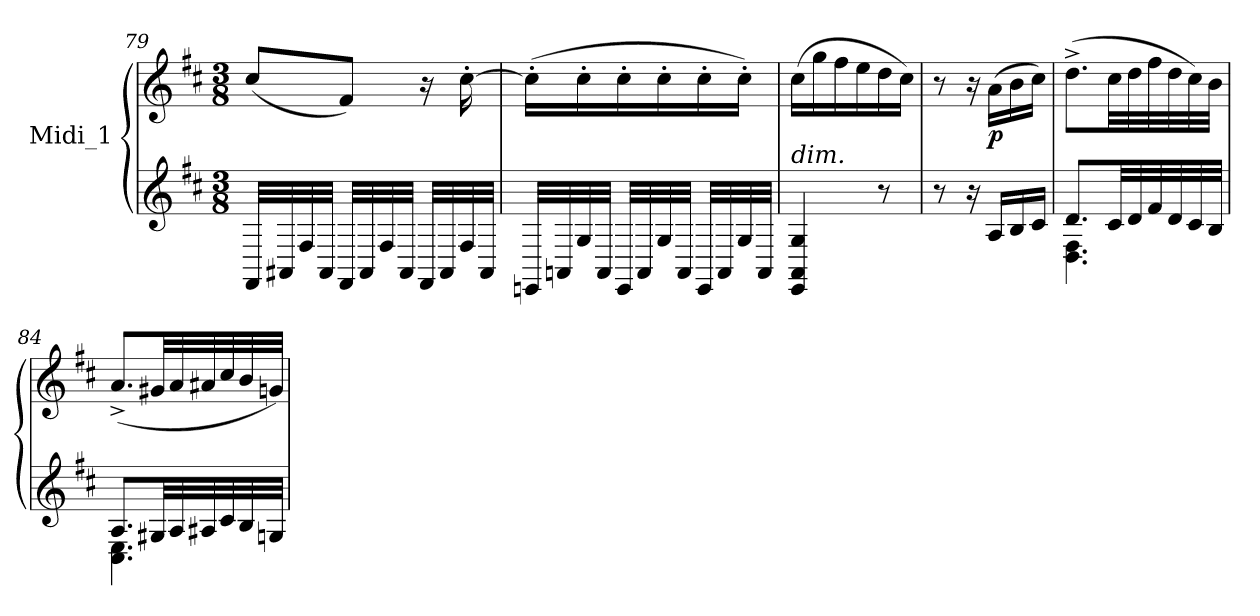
**kern	**kern	**dynam
*part1	*part1	*part1
*staff2	*staff1	*staff1/2
*I"Midi_1	*	*
!!LO:LB:g=z
*clefG2	*clefG2	*
*k[f#c#]	*k[f#c#]	*
*D:	*D:	*
*M3/8	*M3/8	*
=79	=79	=79
32FF#/LLL	(<8cc#/L	.
32AA#X/	.	.
32F#/	.	.
32AA#/JJJ	.	.
32FF#/LLL	8f#/J)	.
32AA#/	.	.
32F#/	.	.
32AA#/JJJ	.	.
32FF#/LLL	16r	.
32AA#/	.	.
32F#/	[16cc#'\	.
32AA#/JJJ	.	.
=80	=80	=80
32EEni/LLL	(>16cc#'\LL]	.
32AAni/	.	.
32G/	16cc#'\	.
32AA/JJJ	.	.
32EE/LLL	16cc#'\	.
32AA/	.	.
32G/	16cc#'\	.
32AA/JJJ	.	.
32EE/LLL	16cc#'\	.
32AA/	.	.
32G/	16cc#'\JJ)	.
32AA/JJJ	.	.
=81	=81	=81
!LO:TX:a:i:t=dim.	!	!
4EE/ 4AA/ 4G/	(>16cc#\LL	.
.	16gg\	.
.	16ff#\	.
.	16ee\	.
8r	16dd\	.
.	16cc#\JJ)	.
=82	=82	=82
8r	8r	.
16r	16r	.
!	!	!LO:DY:b
16A/LL	(>16a\LL	p
16B/	16b\	.
16c#/JJ	16cc#\JJ)	.
=83	=83	=83
*^	*	*
8.d/L	4.D\ 4.F#\	(>8.dd^\L	.
32c#/LL	.	32cc#\LL	.
32d/	.	32dd\	.
32f#/	.	32ff#\	.
32d/	.	32dd\	.
32c#/	.	32cc#\)	.
32B/JJJ	.	32b\JJJ	.
!!LO:LB:g=z
=84	=84	=84	=84
8.A/L	4.C#\ 4.E\	(<8.a^/L	.
32G#X/LL	.	32g#X/LL	.
32A/	.	32a/	.
32A#X/	.	32a#X/	.
32c#/	.	32cc#/	.
32B/	.	32b/	.
32Gn/JJJ	.	32gn/JJJ)	.
*v	*v	*	*
=	=	=
*-	*-	*-
